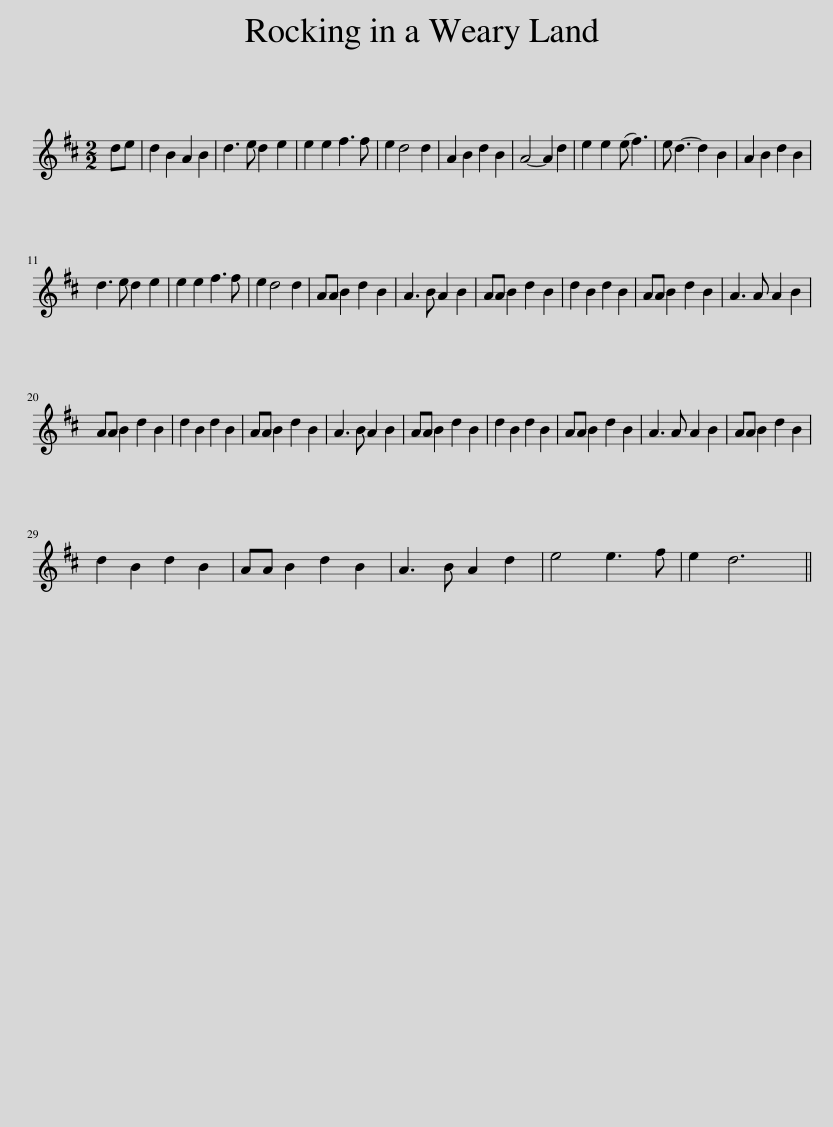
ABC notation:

X:1
L:1/8
M:2/2
I:linebreak $
K:D
V:1 treble
V:1
 de | d2 B2 A2 B2 | d3 e d2 e2 | e2 e2 f3 f | e2 d4 d2 | %5
 A2 B2 d2 B2 | A4- A2 d2 | e2 e2 (e f3) | e d3- d2 B2 | A2 B2 d2 B2 |$ %10
 d3 e d2 e2 | e2 e2 f3 f | e2 d4 d2 | AA B2 d2 B2 | A3 B A2 B2 | %15
 AA B2 d2 B2 | d2 B2 d2 B2 | AA B2 d2 B2 | A3 A A2 B2 |$ AA B2 d2 B2 | %20
 d2 B2 d2 B2 | AA B2 d2 B2 | A3 B A2 B2 | AA B2 d2 B2 | d2 B2 d2 B2 | %25
 AA B2 d2 B2 | A3 A A2 B2 | AA B2 d2 B2 |$ d2 B2 d2 B2 | AA B2 d2 B2 | %30
 A3 B A2 d2 | e4 e3 f | e2 d6 || %33
